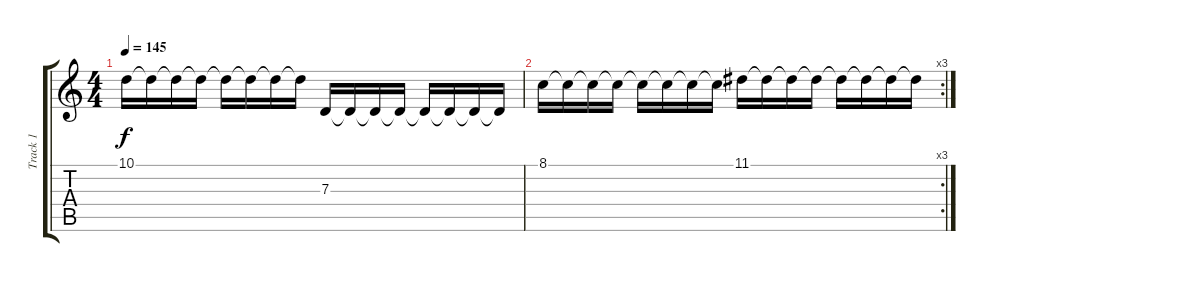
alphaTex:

\track ("Track 1" "Track 1") {instrument lead5charang}
\staff {score tabs}
\tuning (E4 B3 G3 D3 A2 E2) {hide}
\ts (4 4)
\tempo 145
\clef g2
\ks c
10.1.16{dy f} 10.1{t}.16 10.1{t}.16 10.1{t}.16 10.1{t}.16 10.1{t}.16 10.1{t}.16 10.1{t}.16 7.3.16 7.3{t}.16 7.3{t}.16 7.3{t}.16 7.3{t}.16 7.3{t}.16 7.3{t}.16 7.3{t}.16 |
\rc 3
8.1.16 8.1{t}.16 8.1{t}.16 8.1{t}.16 8.1{t}.16 8.1{t}.16 8.1{t}.16 8.1{t}.16 11.1.16{volume 12} 11.1{t}.16{volume 16} 11.1{t}.16 11.1{t}.16 11.1{t}.16 11.1{t}.16 11.1{t}.16 11.1{t}.16
